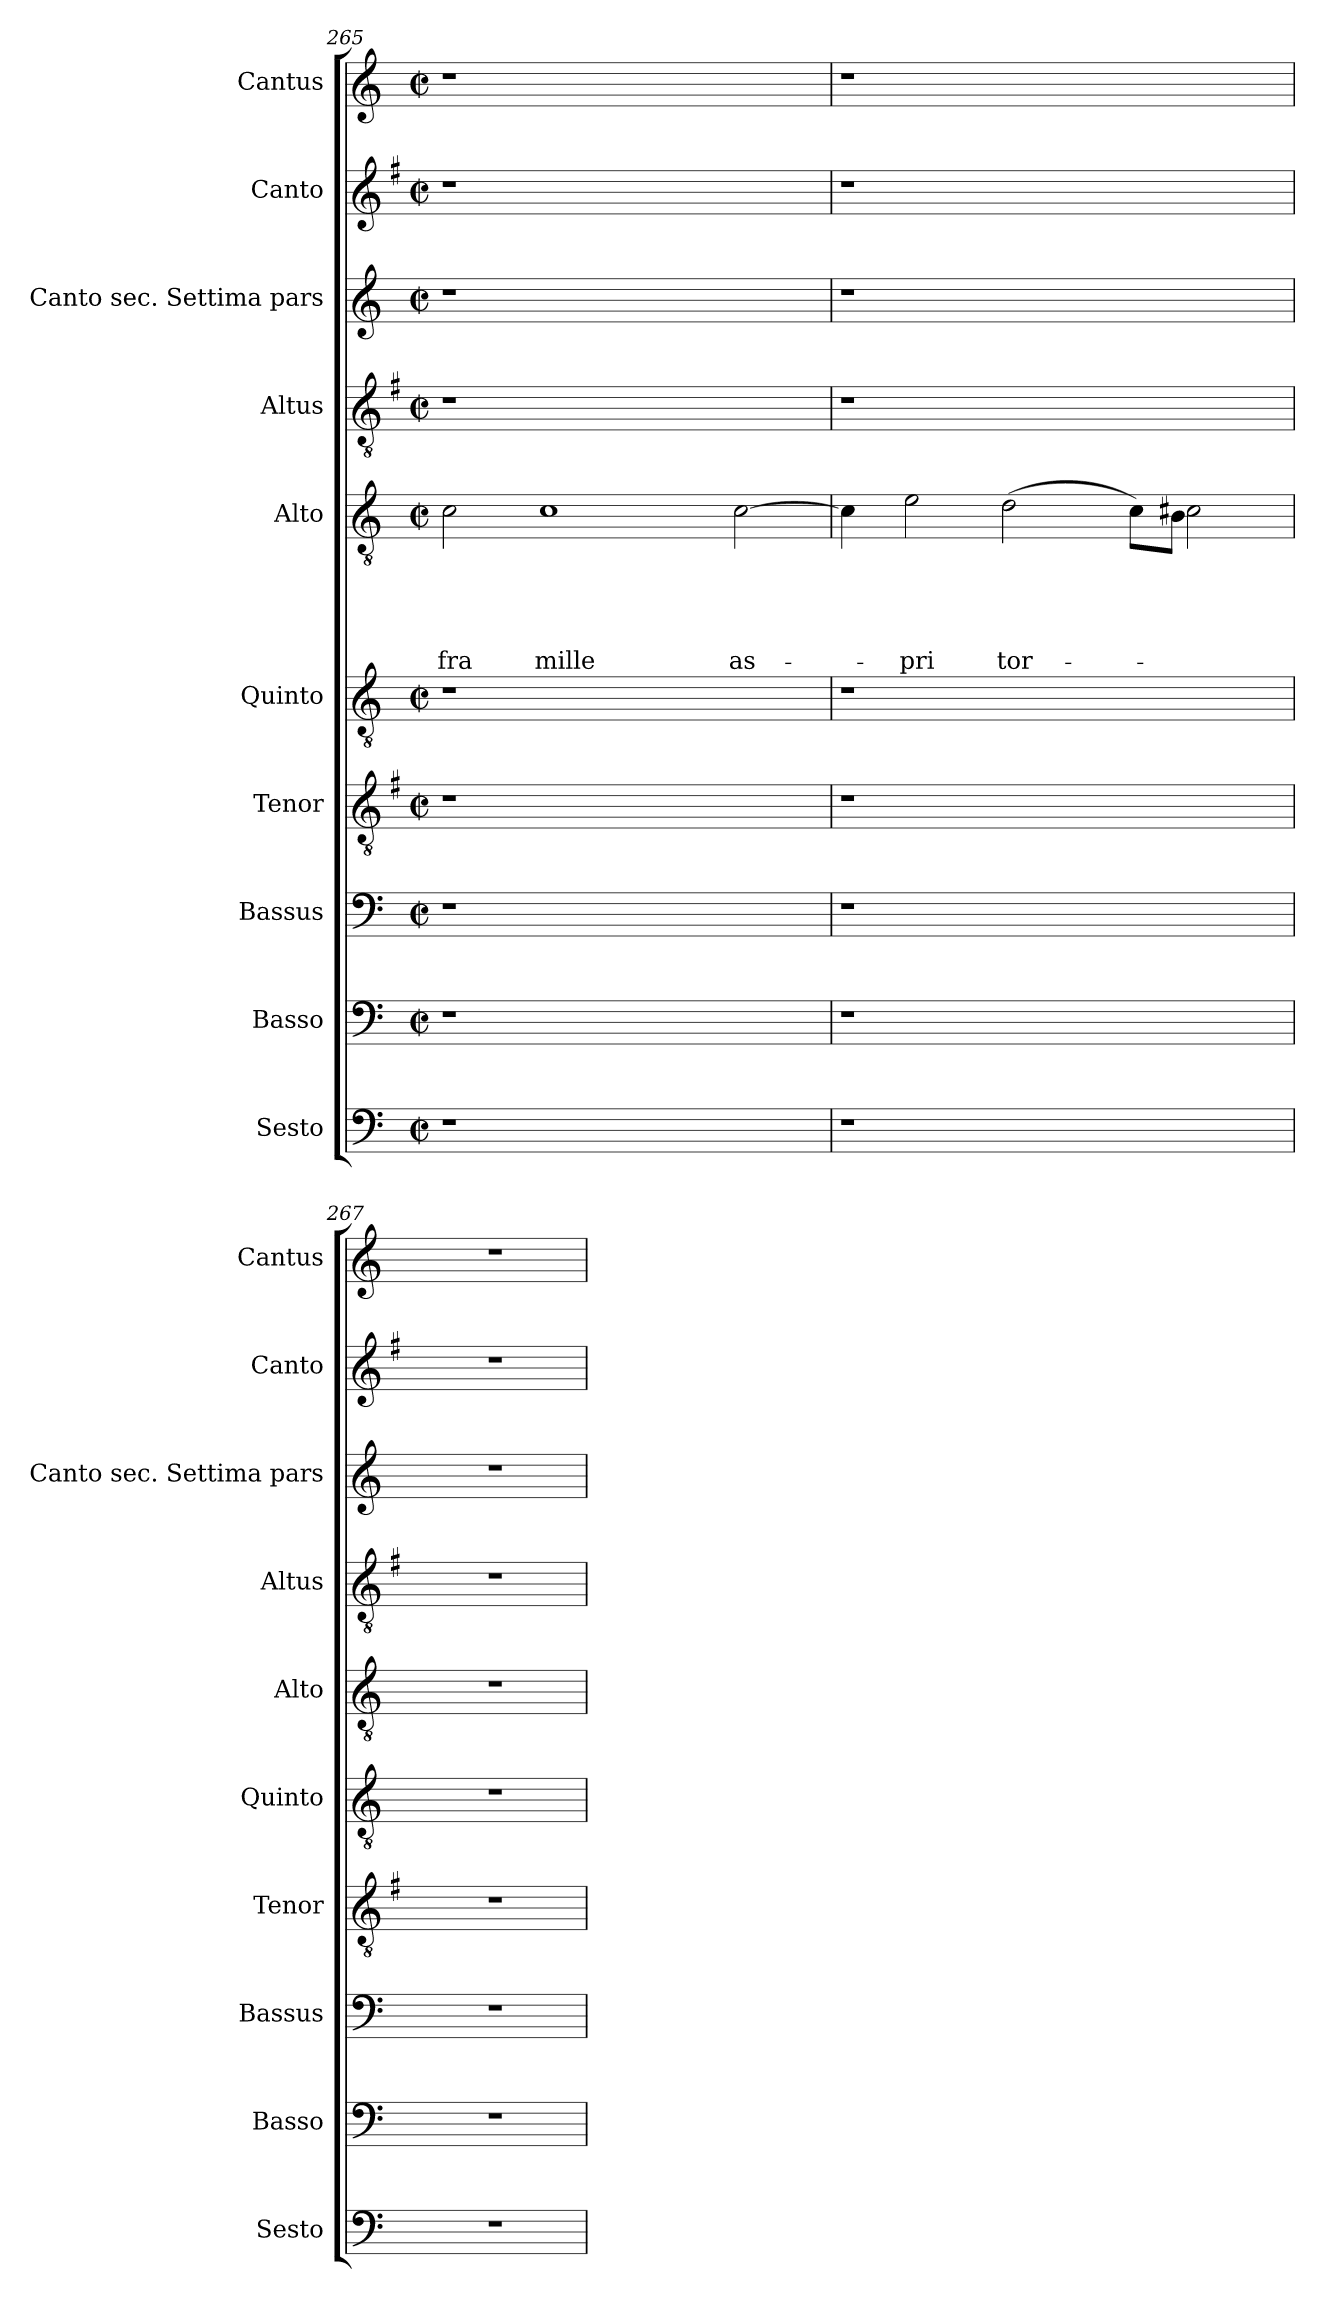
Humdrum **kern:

**kern	**kern	**kern	**kern	**kern	**kern	**text	**text	**text	**text	**text	**kern	**kern	**kern	**kern
*part10	*part9	*part8	*part7	*part6	*part5	*part5	*part5	*part5	*part5	*part5	*part4	*part3	*part2	*part1
*staff10	*staff9	*staff8	*staff7	*staff6	*staff5	*staff5	*staff5	*staff5	*staff5	*staff5	*staff4	*staff3	*staff2	*staff1
*I"Sesto	*I"Basso	*I"Bassus	*I"Tenor	*I"Quinto	*I"Alto	*	*	*	*	*	*I"Altus	*I"Canto sec. Settima pars	*I"Canto	*I"Cantus
*I'Sesto	*I'Basso	*I'Bassus	*I'Tenor	*I'Quinto	*I'Alto	*	*	*	*	*	*I'Altus	*I'Canto sec. Settima pars	*I'Canto	*I'Cantus
*clefF4	*clefF4	*clefF4	*clefGv2	*clefGv2	*clefGv2	*	*	*	*	*	*clefGv2	*clefG2	*clefG2	*clefG2
*k[]	*k[]	*k[]	*k[f#]	*k[]	*k[]	*	*	*	*	*	*k[f#]	*k[]	*k[f#]	*k[]
*C:	*C:	*C:	*G:	*C:	*C:	*	*	*	*	*	*G:	*C:	*G:	*C:
*M2/2	*M2/2	*M2/2	*M2/2	*M2/2	*M2/2	*	*	*	*	*	*M2/2	*M2/2	*M2/2	*M2/2
*met(c|)	*met(c|)	*met(c|)	*met(c|)	*met(c|)	*met(c|)	*	*	*	*	*	*met(c|)	*met(c|)	*met(c|)	*met(c|)
=265	=265	=265	=265	=265	=265	=265	=265	=265	=265	=265	=265	=265	=265	=265
!	!	!	!	!	!	!	!	!	!	!LO:LY:b	!	!	!	!
1r	1r	1r	1r	1r	2c\	.	.	.	.	fra	1r	1r	1r	1r
!	!	!	!	!	!	!	!	!	!	!LO:LY:b	!	!	!	!
.	.	.	.	.	1c	.	.	.	.	mille	.	.	.	.
1ryy	1ryy	1ryy	1ryy	1ryy	.	.	.	.	.	.	1ryy	1ryy	1ryy	1ryy
!	!	!	!	!	!	!	!	!	!	!LO:LY:b	!	!	!	!
.	.	.	.	.	[>2c\	.	.	.	.	as-	.	.	.	.
=266	=266	=266	=266	=266	=266	=266	=266	=266	=266	=266	=266	=266	=266	=266
*	*	*	*	*	*^	*	*	*	*	*	*	*	*	*
1r	1r	1r	1r	1r	4c\]	1ryy	.	.	.	.	.	1r	1r	1r	1r
!	!	!	!	!	!	!	!	!	!	!	!LO:LY:b	!	!	!	!
.	.	.	.	.	2e\	.	.	.	.	.	-pri	.	.	.	.
!	!	!	!	!	!	!	!	!	!	!	!LO:LY:b	!	!	!	!
.	.	.	.	.	(>2d\	.	.	.	.	.	tor-	.	.	.	.
2..ryy	2..ryy	2..ryy	2..ryy	2..ryy	.	4.ryy	.	.	.	.	.	2..ryy	2..ryy	2..ryy	2..ryy
.	.	.	.	.	8c\L)	.	.	.	.	.	.	.	.	.	.
.	.	.	.	.	8B\J	2c#\	.	.	.	.	.	.	.	.	.
.	.	.	.	.	4.ryy	.	.	.	.	.	.	.	.	.	.
*	*	*	*	*	*v	*v	*	*	*	*	*	*	*	*	*
=267	=267	=267	=267	=267	=267	=267	=267	=267	=267	=267	=267	=267	=267	=267
1r	1r	1r	1r	1r	1r	.	.	.	.	.	1r	1r	1r	1r
=	=	=	=	=	=	=	=	=	=	=	=	=	=	=
*-	*-	*-	*-	*-	*-	*-	*-	*-	*-	*-	*-	*-	*-	*-
